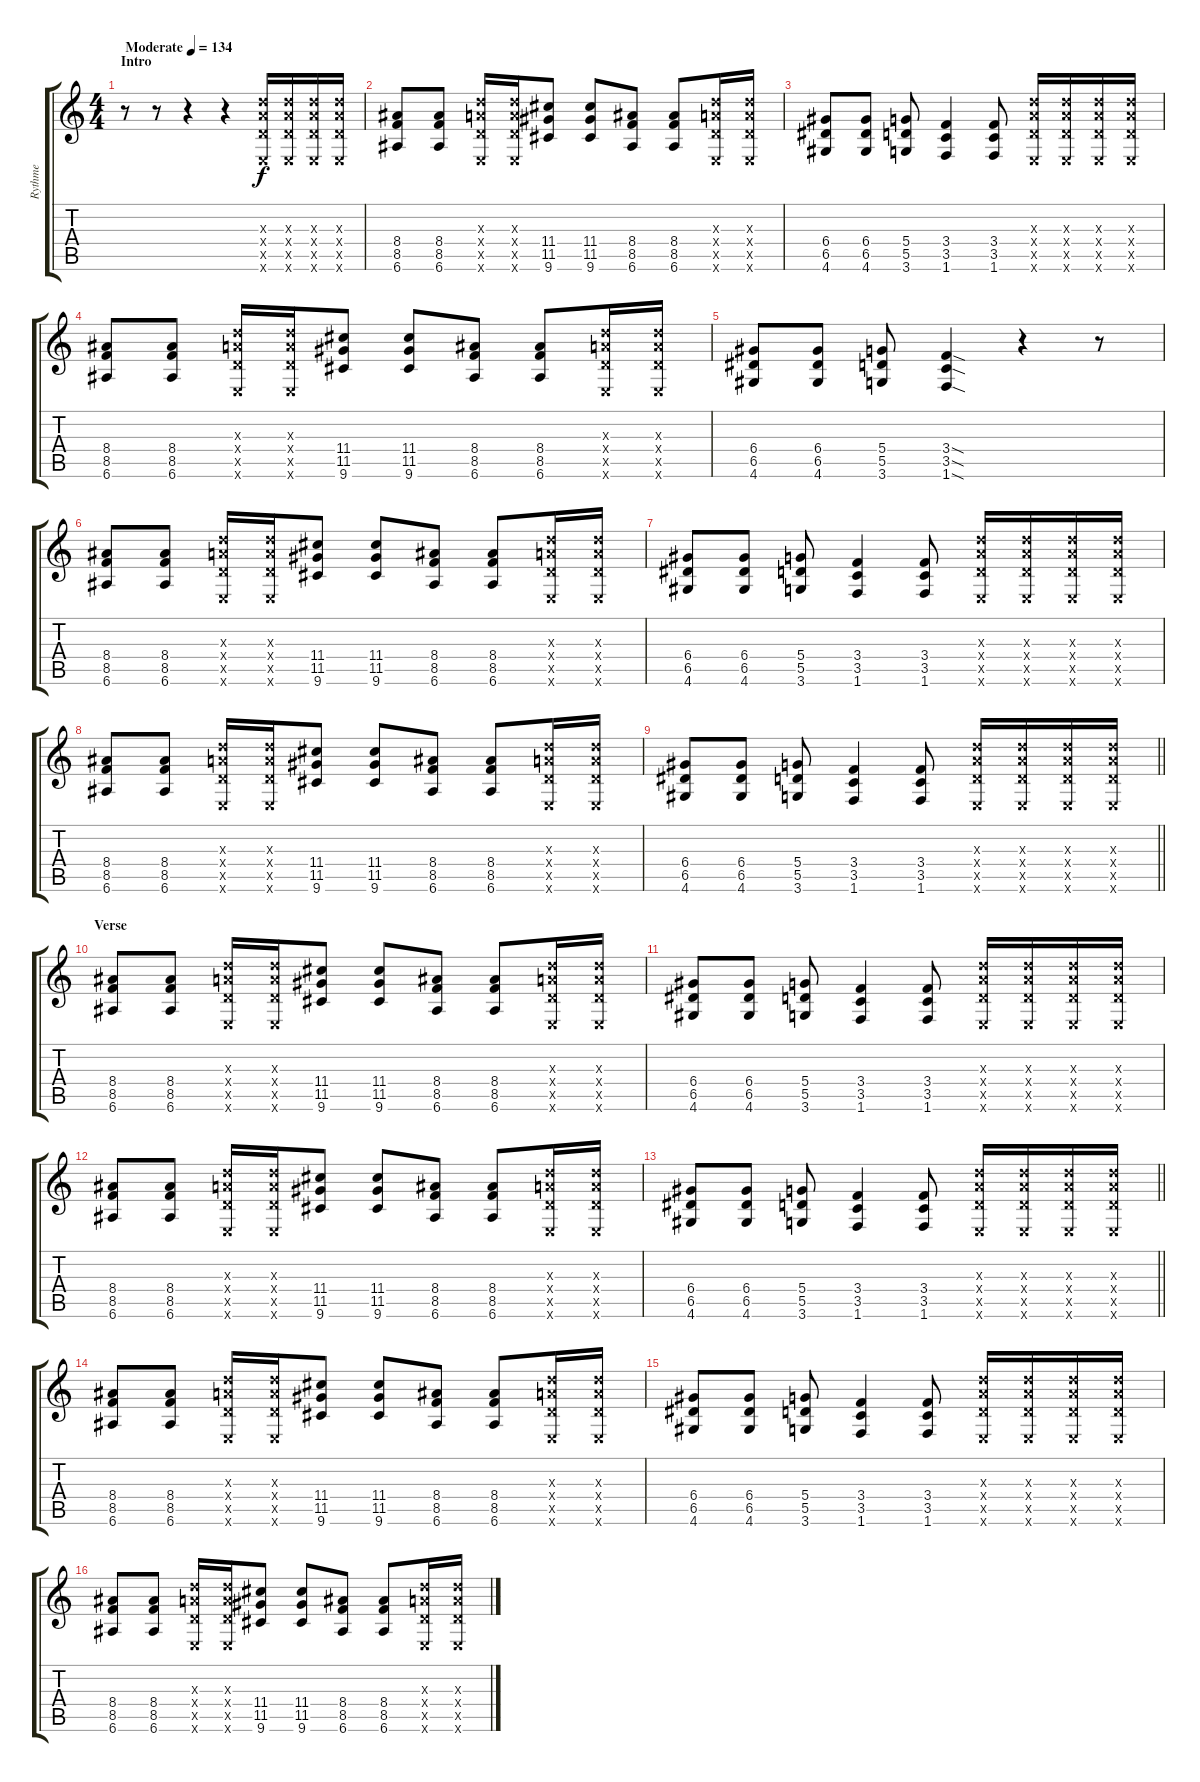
\track ("Rythme" "Rythme") {instrument overdrivenguitar}
\staff {score tabs}
\tuning (E4 B3 G3 D3 A2 E2) {hide}
\ts (4 4)
\section ("" "Intro")
\tempo (134 "Moderate")
\clef g2
\ks c
r.8{dy f instrument overdrivenguitar} r.8 r.4 r.4 (7.3{x} 7.4{x} 5.5{x} 0.6{x}).16 (7.3{x} 7.4{x} 5.5{x} 0.6{x}).16 (7.3{x} 7.4{x} 5.5{x} 0.6{x}).16 (7.3{x} 7.4{x} 5.5{x} 0.6{x}).16 |
(8.4 8.5 6.6).8 (8.4 8.5 6.6).8 (7.3{x} 7.4{x} 5.5{x} 0.6{x}).16 (7.3{x} 7.4{x} 5.5{x} 0.6{x}).16 (11.4 11.5 9.6).8 (11.4 11.5 9.6).8 (8.4 8.5 6.6).8 (8.4 8.5 6.6).8 (7.3{x} 7.4{x} 5.5{x} 0.6{x}).16 (7.3{x} 7.4{x} 5.5{x} 0.6{x}).16 |
(6.4 6.5 4.6).8 (6.4 6.5 4.6).8 (5.4 5.5 3.6).8 (3.4 3.5 1.6).4 (3.4 3.5 1.6).8 (7.3{x} 7.4{x} 5.5{x} 0.6{x}).16 (7.3{x} 7.4{x} 5.5{x} 0.6{x}).16 (7.3{x} 7.4{x} 5.5{x} 0.6{x}).16 (7.3{x} 7.4{x} 5.5{x} 0.6{x}).16 |
(8.4 8.5 6.6).8 (8.4 8.5 6.6).8 (7.3{x} 7.4{x} 5.5{x} 0.6{x}).16 (7.3{x} 7.4{x} 5.5{x} 0.6{x}).16 (11.4 11.5 9.6).8 (11.4 11.5 9.6).8 (8.4 8.5 6.6).8 (8.4 8.5 6.6).8 (7.3{x} 7.4{x} 5.5{x} 0.6{x}).16 (7.3{x} 7.4{x} 5.5{x} 0.6{x}).16 |
(6.4 6.5 4.6).8 (6.4 6.5 4.6).8 (5.4 5.5 3.6).8 (3.4{sod} 3.5{sod} 1.6{sod}).4 r.4 r.8 |
(8.4 8.5 6.6).8 (8.4 8.5 6.6).8 (7.3{x} 7.4{x} 5.5{x} 0.6{x}).16 (7.3{x} 7.4{x} 5.5{x} 0.6{x}).16 (11.4 11.5 9.6).8 (11.4 11.5 9.6).8 (8.4 8.5 6.6).8 (8.4 8.5 6.6).8 (7.3{x} 7.4{x} 5.5{x} 0.6{x}).16 (7.3{x} 7.4{x} 5.5{x} 0.6{x}).16 |
(6.4 6.5 4.6).8 (6.4 6.5 4.6).8 (5.4 5.5 3.6).8 (3.4 3.5 1.6).4 (3.4 3.5 1.6).8 (7.3{x} 7.4{x} 5.5{x} 0.6{x}).16 (7.3{x} 7.4{x} 5.5{x} 0.6{x}).16 (7.3{x} 7.4{x} 5.5{x} 0.6{x}).16 (7.3{x} 7.4{x} 5.5{x} 0.6{x}).16 |
(8.4 8.5 6.6).8 (8.4 8.5 6.6).8 (7.3{x} 7.4{x} 5.5{x} 0.6{x}).16 (7.3{x} 7.4{x} 5.5{x} 0.6{x}).16 (11.4 11.5 9.6).8 (11.4 11.5 9.6).8 (8.4 8.5 6.6).8 (8.4 8.5 6.6).8 (7.3{x} 7.4{x} 5.5{x} 0.6{x}).16 (7.3{x} 7.4{x} 5.5{x} 0.6{x}).16 |
\barLineRight lightlight
(6.4 6.5 4.6).8 (6.4 6.5 4.6).8 (5.4 5.5 3.6).8 (3.4 3.5 1.6).4 (3.4 3.5 1.6).8 (7.3{x} 7.4{x} 5.5{x} 0.6{x}).16 (7.3{x} 7.4{x} 5.5{x} 0.6{x}).16 (7.3{x} 7.4{x} 5.5{x} 0.6{x}).16 (7.3{x} 7.4{x} 5.5{x} 0.6{x}).16 |
\section ("" "Verse")
(8.4 8.5 6.6).8 (8.4 8.5 6.6).8 (7.3{x} 7.4{x} 5.5{x} 0.6{x}).16 (7.3{x} 7.4{x} 5.5{x} 0.6{x}).16 (11.4 11.5 9.6).8 (11.4 11.5 9.6).8 (8.4 8.5 6.6).8 (8.4 8.5 6.6).8 (7.3{x} 7.4{x} 5.5{x} 0.6{x}).16 (7.3{x} 7.4{x} 5.5{x} 0.6{x}).16 |
(6.4 6.5 4.6).8 (6.4 6.5 4.6).8 (5.4 5.5 3.6).8 (3.4 3.5 1.6).4 (3.4 3.5 1.6).8 (7.3{x} 7.4{x} 5.5{x} 0.6{x}).16 (7.3{x} 7.4{x} 5.5{x} 0.6{x}).16 (7.3{x} 7.4{x} 5.5{x} 0.6{x}).16 (7.3{x} 7.4{x} 5.5{x} 0.6{x}).16 |
(8.4 8.5 6.6).8 (8.4 8.5 6.6).8 (7.3{x} 7.4{x} 5.5{x} 0.6{x}).16 (7.3{x} 7.4{x} 5.5{x} 0.6{x}).16 (11.4 11.5 9.6).8 (11.4 11.5 9.6).8 (8.4 8.5 6.6).8 (8.4 8.5 6.6).8 (7.3{x} 7.4{x} 5.5{x} 0.6{x}).16 (7.3{x} 7.4{x} 5.5{x} 0.6{x}).16 |
\barLineRight lightlight
(6.4 6.5 4.6).8 (6.4 6.5 4.6).8 (5.4 5.5 3.6).8 (3.4 3.5 1.6).4 (3.4 3.5 1.6).8 (7.3{x} 7.4{x} 5.5{x} 0.6{x}).16 (7.3{x} 7.4{x} 5.5{x} 0.6{x}).16 (7.3{x} 7.4{x} 5.5{x} 0.6{x}).16 (7.3{x} 7.4{x} 5.5{x} 0.6{x}).16 |
(8.4 8.5 6.6).8 (8.4 8.5 6.6).8 (7.3{x} 7.4{x} 5.5{x} 0.6{x}).16 (7.3{x} 7.4{x} 5.5{x} 0.6{x}).16 (11.4 11.5 9.6).8 (11.4 11.5 9.6).8 (8.4 8.5 6.6).8 (8.4 8.5 6.6).8 (7.3{x} 7.4{x} 5.5{x} 0.6{x}).16 (7.3{x} 7.4{x} 5.5{x} 0.6{x}).16 |
(6.4 6.5 4.6).8 (6.4 6.5 4.6).8 (5.4 5.5 3.6).8 (3.4 3.5 1.6).4 (3.4 3.5 1.6).8 (7.3{x} 7.4{x} 5.5{x} 0.6{x}).16 (7.3{x} 7.4{x} 5.5{x} 0.6{x}).16 (7.3{x} 7.4{x} 5.5{x} 0.6{x}).16 (7.3{x} 7.4{x} 5.5{x} 0.6{x}).16 |
(8.4 8.5 6.6).8 (8.4 8.5 6.6).8 (7.3{x} 7.4{x} 5.5{x} 0.6{x}).16 (7.3{x} 7.4{x} 5.5{x} 0.6{x}).16 (11.4 11.5 9.6).8 (11.4 11.5 9.6).8 (8.4 8.5 6.6).8 (8.4 8.5 6.6).8 (7.3{x} 7.4{x} 5.5{x} 0.6{x}).16 (7.3{x} 7.4{x} 5.5{x} 0.6{x}).16
